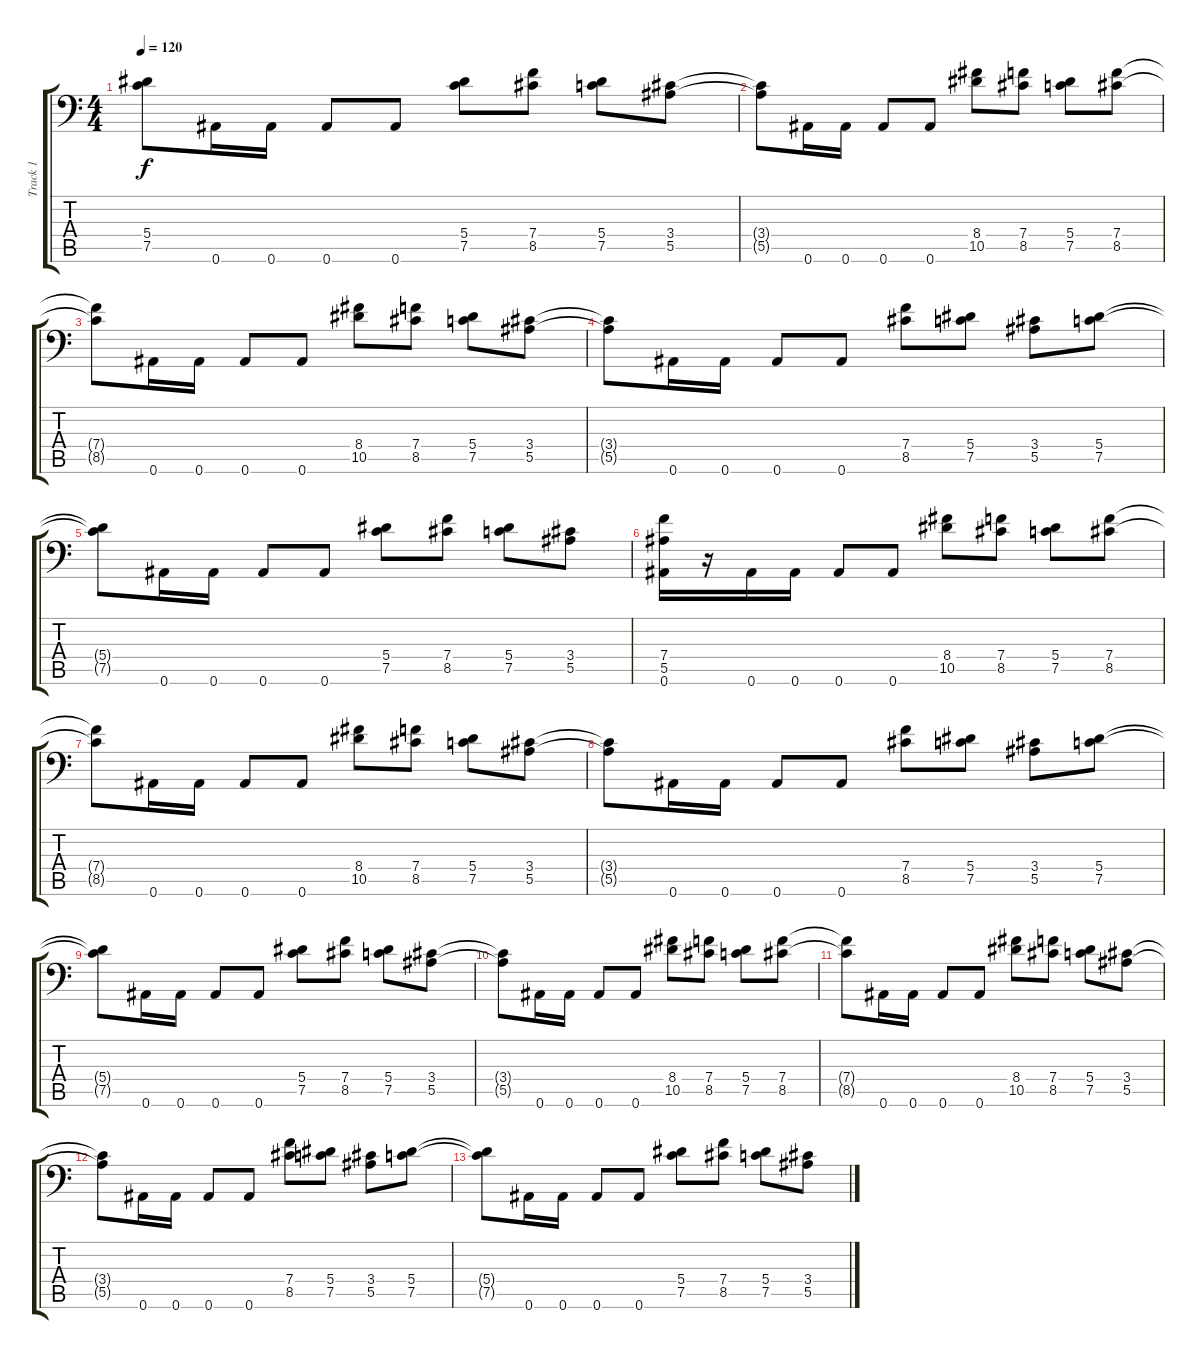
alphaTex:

\track ("Track 1" "Track 1") {instrument distortionguitar}
\staff {score tabs}
\tuning (C4 G3 Eb3 Bb2 F2 Bb1) {hide}
\ts (4 4)
\tempo 120
\clef f4
\ks c
(5.4{t} 7.5{t}).8{dy f} 0.6.16 0.6.16 0.6.8 0.6.8 (5.4 7.5).8 (7.4 8.5).8 (5.4 7.5).8 (3.4 5.5).8 |
(3.4{t} 5.5{t}).8 0.6.16 0.6.16 0.6.8 0.6.8 (8.4 10.5).8 (7.4 8.5).8 (5.4 7.5).8 (7.4 8.5).8 |
(7.4{t} 8.5{t}).8 0.6.16 0.6.16 0.6.8 0.6.8 (8.4 10.5).8 (7.4 8.5).8 (5.4 7.5).8 (3.4 5.5).8 |
(3.4{t} 5.5{t}).8 0.6.16 0.6.16 0.6.8 0.6.8 (7.4 8.5).8 (5.4 7.5).8 (3.4 5.5).8 (5.4 7.5).8 |
(5.4{t} 7.5{t}).8 0.6.16 0.6.16 0.6.8 0.6.8 (5.4 7.5).8 (7.4 8.5).8 (5.4 7.5).8 (3.4 5.5).8 |
(7.4 5.5 0.6).16{volume 13} r.16 0.6.16 0.6.16 0.6.8 0.6.8 (8.4 10.5).8 (7.4 8.5).8 (5.4 7.5).8 (7.4 8.5).8 |
(7.4{t} 8.5{t}).8 0.6.16 0.6.16 0.6.8 0.6.8 (8.4 10.5).8 (7.4 8.5).8 (5.4 7.5).8 (3.4 5.5).8 |
(3.4{t} 5.5{t}).8 0.6.16 0.6.16 0.6.8 0.6.8 (7.4 8.5).8 (5.4 7.5).8 (3.4 5.5).8 (5.4 7.5).8 |
(5.4{t} 7.5{t}).8 0.6.16 0.6.16 0.6.8 0.6.8 (5.4 7.5).8 (7.4 8.5).8 (5.4 7.5).8 (3.4 5.5).8 |
(3.4{t} 5.5{t}).8 0.6.16 0.6.16 0.6.8 0.6.8 (8.4 10.5).8 (7.4 8.5).8 (5.4 7.5).8 (7.4 8.5).8 |
(7.4{t} 8.5{t}).8 0.6.16 0.6.16 0.6.8 0.6.8 (8.4 10.5).8 (7.4 8.5).8 (5.4 7.5).8 (3.4 5.5).8 |
(3.4{t} 5.5{t}).8 0.6.16 0.6.16 0.6.8 0.6.8 (7.4 8.5).8 (5.4 7.5).8 (3.4 5.5).8 (5.4 7.5).8 |
(5.4{t} 7.5{t}).8 0.6.16 0.6.16 0.6.8 0.6.8 (5.4 7.5).8 (7.4 8.5).8 (5.4 7.5).8 (3.4 5.5).8
